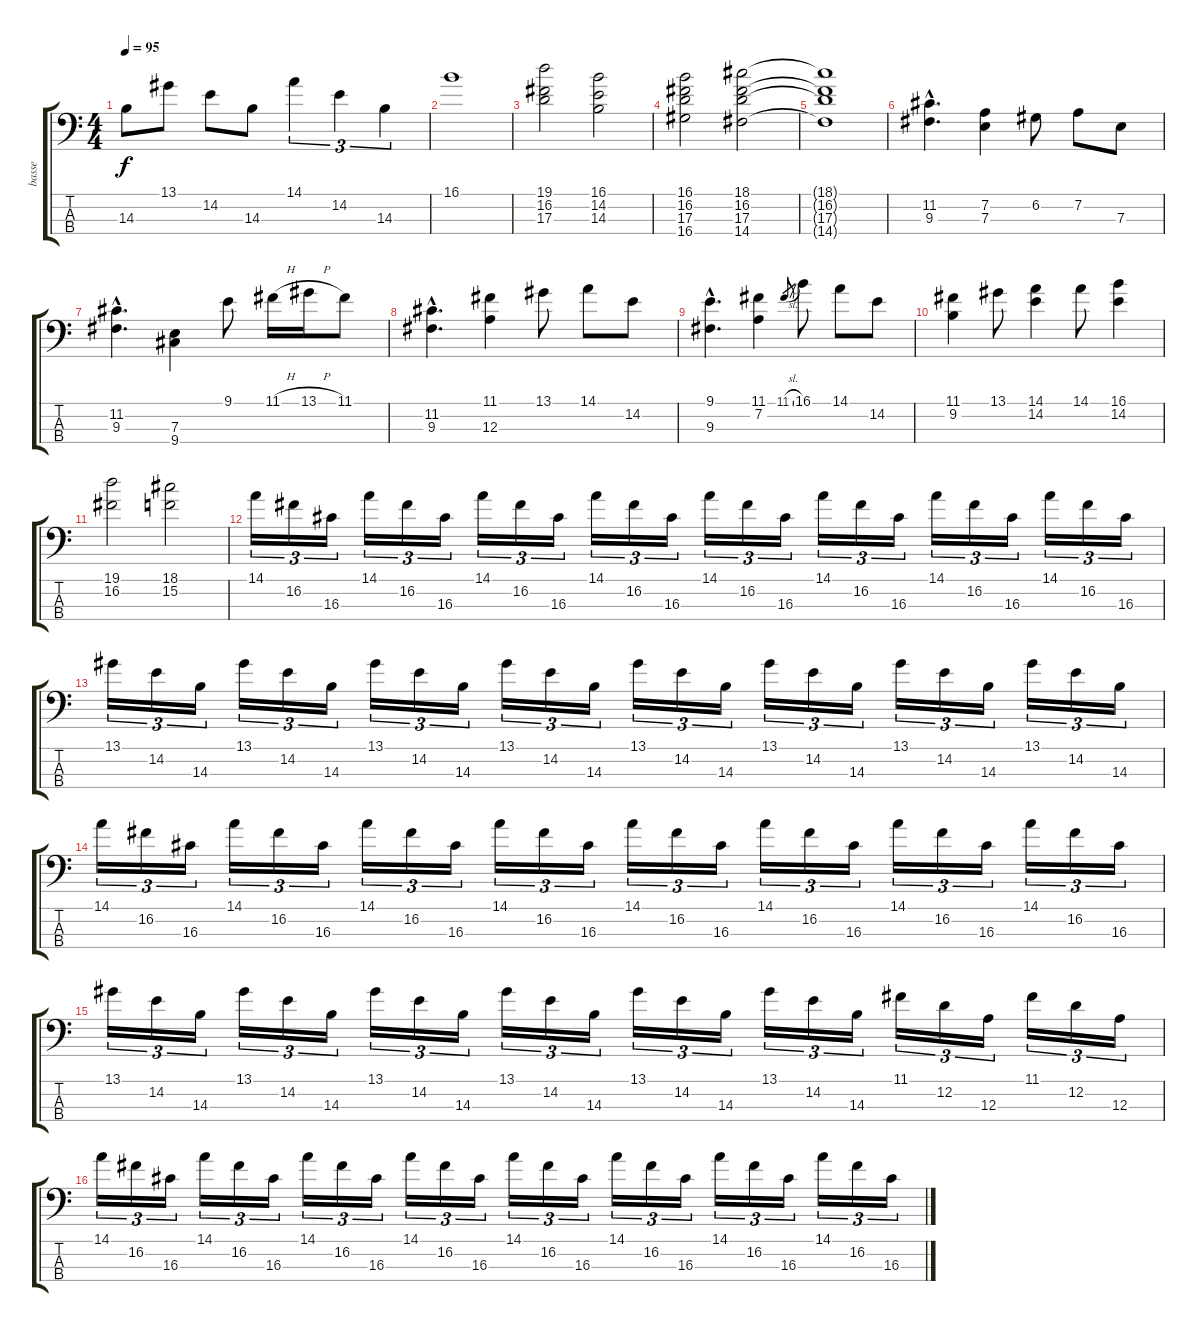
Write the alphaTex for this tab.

\track ("basse " "basse ") {instrument electricbassfinger}
\staff {score tabs}
\tuning (G2 D2 A1 E1) {hide}
\ts (4 4)
\tempo 95
\clef f4
\ks c
14.3.8{dy f} 13.1.8 14.2.8 14.3.8 14.1.4{tu (3 2)} 14.2.4{tu (3 2)} 14.3.4{tu (3 2)} |
16.1.1 |
(19.1 16.2 17.3).2 (16.1 14.2 14.3).2 |
(16.1 16.2 17.3 16.4).2 (18.1 16.2 17.3 14.4).2 |
(18.1{t} 16.2{t} 17.3{t} 14.4{t}).1 |
(11.2{hac} 9.3{hac}).4{d} (7.2 7.3).4 6.2.8 7.2.8 7.3.8 |
(11.2{hac} 9.3{hac}).4{d} (7.3 9.4).4 9.1.8 11.1{h}.16 13.1{h}.16 11.1.8 |
(11.2{hac} 9.3{hac}).4{d} (11.1 12.3).4 13.1.8 14.1.8 14.2.8 |
(9.1{hac} 9.3{hac}).4{d} (11.1 7.2).4 11.1{sl}.8{gr} 16.1.8 14.1.8 14.2.8 |
(11.1 9.2).4 13.1.8 (14.1 14.2).4 14.1.8 (16.1 14.2).4 |
(19.1 16.2).2 (18.1 15.2).2 |
14.1.16{tu (3 2)} 16.2.16{tu (3 2)} 16.3.16{tu (3 2)} 14.1.16{tu (3 2)} 16.2.16{tu (3 2)} 16.3.16{tu (3 2)} 14.1.16{tu (3 2)} 16.2.16{tu (3 2)} 16.3.16{tu (3 2)} 14.1.16{tu (3 2)} 16.2.16{tu (3 2)} 16.3.16{tu (3 2)} 14.1.16{tu (3 2)} 16.2.16{tu (3 2)} 16.3.16{tu (3 2)} 14.1.16{tu (3 2)} 16.2.16{tu (3 2)} 16.3.16{tu (3 2)} 14.1.16{tu (3 2)} 16.2.16{tu (3 2)} 16.3.16{tu (3 2)} 14.1.16{tu (3 2)} 16.2.16{tu (3 2)} 16.3.16{tu (3 2)} |
13.1.16{tu (3 2)} 14.2.16{tu (3 2)} 14.3.16{tu (3 2)} 13.1.16{tu (3 2)} 14.2.16{tu (3 2)} 14.3.16{tu (3 2)} 13.1.16{tu (3 2)} 14.2.16{tu (3 2)} 14.3.16{tu (3 2)} 13.1.16{tu (3 2)} 14.2.16{tu (3 2)} 14.3.16{tu (3 2)} 13.1.16{tu (3 2)} 14.2.16{tu (3 2)} 14.3.16{tu (3 2)} 13.1.16{tu (3 2)} 14.2.16{tu (3 2)} 14.3.16{tu (3 2)} 13.1.16{tu (3 2)} 14.2.16{tu (3 2)} 14.3.16{tu (3 2)} 13.1.16{tu (3 2)} 14.2.16{tu (3 2)} 14.3.16{tu (3 2)} |
14.1.16{tu (3 2)} 16.2.16{tu (3 2)} 16.3.16{tu (3 2)} 14.1.16{tu (3 2)} 16.2.16{tu (3 2)} 16.3.16{tu (3 2)} 14.1.16{tu (3 2)} 16.2.16{tu (3 2)} 16.3.16{tu (3 2)} 14.1.16{tu (3 2)} 16.2.16{tu (3 2)} 16.3.16{tu (3 2)} 14.1.16{tu (3 2)} 16.2.16{tu (3 2)} 16.3.16{tu (3 2)} 14.1.16{tu (3 2)} 16.2.16{tu (3 2)} 16.3.16{tu (3 2)} 14.1.16{tu (3 2)} 16.2.16{tu (3 2)} 16.3.16{tu (3 2)} 14.1.16{tu (3 2)} 16.2.16{tu (3 2)} 16.3.16{tu (3 2)} |
13.1.16{tu (3 2)} 14.2.16{tu (3 2)} 14.3.16{tu (3 2)} 13.1.16{tu (3 2)} 14.2.16{tu (3 2)} 14.3.16{tu (3 2)} 13.1.16{tu (3 2)} 14.2.16{tu (3 2)} 14.3.16{tu (3 2)} 13.1.16{tu (3 2)} 14.2.16{tu (3 2)} 14.3.16{tu (3 2)} 13.1.16{tu (3 2)} 14.2.16{tu (3 2)} 14.3.16{tu (3 2)} 13.1.16{tu (3 2)} 14.2.16{tu (3 2)} 14.3.16{tu (3 2)} 11.1.16{tu (3 2)} 12.2.16{tu (3 2)} 12.3.16{tu (3 2)} 11.1.16{tu (3 2)} 12.2.16{tu (3 2)} 12.3.16{tu (3 2)} |
14.1.16{tu (3 2)} 16.2.16{tu (3 2)} 16.3.16{tu (3 2)} 14.1.16{tu (3 2)} 16.2.16{tu (3 2)} 16.3.16{tu (3 2)} 14.1.16{tu (3 2)} 16.2.16{tu (3 2)} 16.3.16{tu (3 2)} 14.1.16{tu (3 2)} 16.2.16{tu (3 2)} 16.3.16{tu (3 2)} 14.1.16{tu (3 2)} 16.2.16{tu (3 2)} 16.3.16{tu (3 2)} 14.1.16{tu (3 2)} 16.2.16{tu (3 2)} 16.3.16{tu (3 2)} 14.1.16{tu (3 2)} 16.2.16{tu (3 2)} 16.3.16{tu (3 2)} 14.1.16{tu (3 2)} 16.2.16{tu (3 2)} 16.3.16{tu (3 2)}
